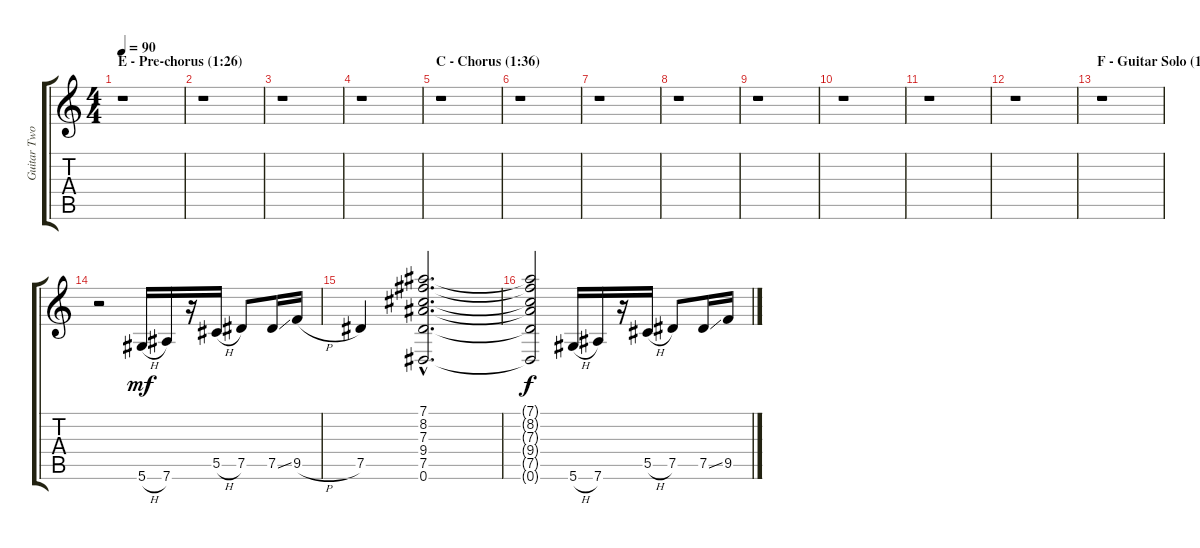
\track ("Guitar Two" "Guitar Two") {instrument electricguitarclean}
\staff {score tabs}
\tuning (Eb4 Bb3 Gb3 Db3 Ab2 Eb2) {hide}
\ts (4 4)
\section ("" "E - Pre-chorus (1:26)")
\tempo 90
\clef g2
\ks c
r.1{dy mf} |
r.1 |
r.1 |
r.1 |
\section ("" "C - Chorus (1:36)")
r.1 |
r.1 |
r.1 |
r.1 |
r.1 |
r.1 |
r.1 |
r.1 |
\section ("" "F - Guitar Solo (1:58)")
r.1 |
r.2 5.6{h}.16 7.6.16 r.16 5.5{h}.16 7.5.8 7.5{ss}.16 9.5{h}.16 |
7.5.4 (7.1{hac} 8.2{hac} 7.3{hac} 9.4{hac} 7.5{hac} 0.6{hac}).2{d} |
(7.1{t} 8.2{t} 7.3{t} 9.4{t} 7.5{t} 0.6{t}).2{dy f} 5.6{h}.16 7.6.16 r.16 5.5{h}.16 7.5.8 7.5{ss}.16 9.5{h}.16
